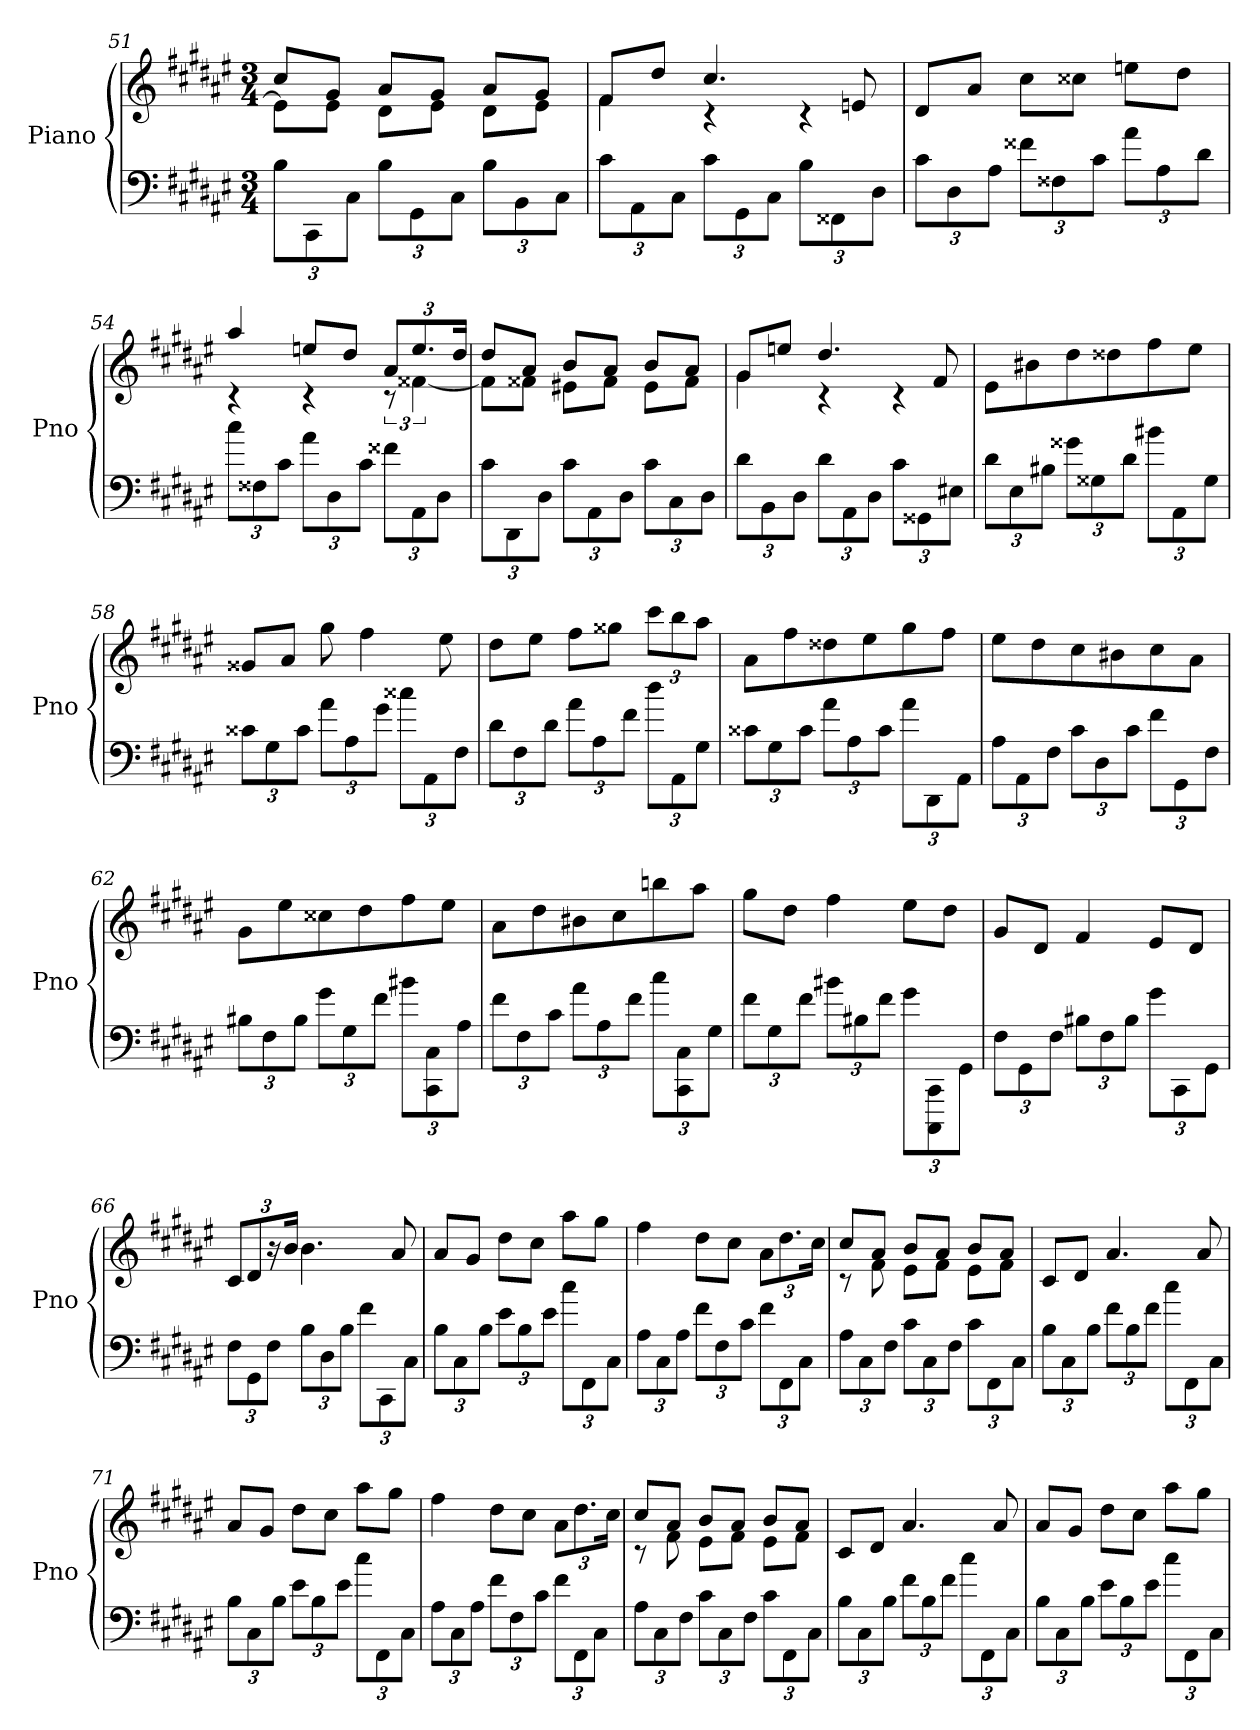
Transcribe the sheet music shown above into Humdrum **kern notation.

**kern	**kern
*part1	*part1
*staff2	*staff1
*I"Piano	*
*I'Pno	*
*clefF4	*clefG2
*k[f#c#g#d#a#e#]	*k[f#c#g#d#a#e#]
*F#:	*F#:
*M3/4	*M3/4
=51	=51
*	*^
12B\L	8cc#L	8e#L]
12CC#\	.	.
.	8g#J	8e#J
12C#\J	.	.
12B\L	8a#L	8d#L
12GG#\	.	.
.	8g#J	8e#J
12C#\J	.	.
12B\L	8a#L	8d#L
12BB\	.	.
.	8g#J	8e#J
12C#\J	.	.
=52	=52	=52
12c#\L	8f#L	4f#
12AA#\	.	.
.	8dd#J	.
12C#\J	.	.
12c#\L	4.cc#	4rc
12GG#\	.	.
12C#\J	.	.
12B\L	.	4rc
12FF##X\	.	.
.	8en	.
12D#\J	.	.
*	*v	*v
=53	=53
12c#\L	8d#L
12D#\	.
.	8a#J
12A#\J	.
12f##X\L	8cc#L
12F##X\	.
.	8cc##XJ
12c#\J	.
12a#\L	8eenL
12A#\	.
.	8dd#J
12d#\J	.
=54	=54
*	*^
12cc#\L	4aa#	4rc
12F##X\	.	.
12c#\J	.	.
12a#\L	8eenL	4rc
12D#\	.	.
.	8dd#J	.
12c#\J	.	.
12f##X\L	12a#L	12rc
12AA#\	12.ee	[6f##X
12D#\J	.	.
.	24dd#Jk	.
=55	=55	=55
12c#\L	8dd#L	8f##L]
12DD#\	.	.
.	8a#J	8f##XJ
12D#\J	.	.
12c#\L	8bL	8e#XL
12AA#\	.	.
.	8a#J	8f##J
12D#\J	.	.
12c#\L	8bL	8e#L
12C#\	.	.
.	8a#J	8f##J
12D#\J	.	.
=56	=56	=56
12d#\L	8g#L	4g#
12BB\	.	.
.	8eenJ	.
12D#\J	.	.
12d#\L	4.dd#	4rc
12AA#\	.	.
12D#\J	.	.
12c#\L	.	4rc
12GG##X\	.	.
.	8f#	.
12E#X\J	.	.
*	*v	*v
=57	=57
12d#\L	8e#L
12E#\	.
.	8b#X
12B#X\J	.
12g##X\L	8dd#
12G##X\	.
.	8dd##X
12d#\J	.
12b#X\L	8ff#
12AA#\	.
.	8ee#J
12G##\J	.
=58	=58
12c##X\L	8g##XL
12G#\	.
.	8a#J
12c##\J	.
12a#\L	8gg#
12A#\	.
.	4ff#
12g#\J	.
12cc##X\L	.
12AA#\	.
.	8ee#
12F#\J	.
=59	=59
12d#\L	8dd#L
12F#\	.
.	8ee#J
12d#\J	.
12a#\L	8ff#L
12A#\	.
.	8gg##XJ
12f#\J	.
12dd#\L	12ccc#L
12AA#\	12bb
12G#\J	12aa#J
=60	=60
12c##X\L	8a#L
12G#\	.
.	8ff#
12c##\J	.
12a#\L	8dd##X
12A#\	.
.	8ee#
12c##\J	.
12a#\L	8gg#
12DD#\	.
.	8ff#J
12AA#\J	.
=61	=61
12A#\L	8ee#L
12AA#\	.
.	8dd#
12F#\J	.
12c#\L	8cc#
12D#\	.
.	8b#X
12c#\J	.
12f#\L	8cc#
12GG#\	.
.	8a#J
12F#\J	.
=62	=62
12B#X\L	8g#L
12F#\	.
.	8ee#
12B#\J	.
12g#\L	8cc##X
12G#\	.
.	8dd#
12f#\J	.
12b#X\L	8ff#
12CC#\ 12C#\	.
.	8ee#J
12A#\J	.
=63	=63
12f#\L	8a#L
12F#\	.
.	8dd#
12c#\J	.
12a#\L	8b#X
12A#\	.
.	8cc#
12f#\J	.
12cc#\L	8bbn
12CC#\ 12C#\	.
.	8aa#J
12G#\J	.
=64	=64
12f#\L	8gg#L
12G#\	.
.	8dd#J
12f#\J	.
12b#X\L	4ff#
12B#X\	.
12f#\J	.
12g#\L	8ee#L
12CCC#\ 12CC#\	.
.	8dd#J
12GG#\J	.
=65	=65
12F#\L	8g#L
12GG#\	.
.	8d#J
12F#\J	.
12B#X\L	4f#
12F#\	.
12B#\J	.
12g#\L	8e#L
12CC#\	.
.	8d#J
12GG#\J	.
=66	=66
12F#\L	12c#L
12GG#\	12d#
12F#\J	24r
.	24bJk
12B\L	4.b
12D#\	.
12B\J	.
12f#\L	.
12CC#\	.
.	8a#
12C#\J	.
=67	=67
12B\L	8a#L
12C#\	.
.	8g#J
12B\J	.
12e#\L	8dd#L
12B\	.
.	8cc#J
12e#\J	.
12cc#\L	8aa#L
12FF#\	.
.	8gg#J
12C#\J	.
=68	=68
12A#\L	4ff#
12C#\	.
12A#\J	.
12f#\L	8dd#L
12F#\	.
.	8cc#J
12c#\J	.
12f#\L	12a#L
12FF#\	12.dd#
12C#\J	.
.	24cc#Jk
=69	=69
*	*^
12A#\L	8cc#L	8rc
12C#\	.	.
.	8a#J	8f#
12F#\J	.	.
12c#\L	8bL	8e#L
12C#\	.	.
.	8a#J	8f#J
12F#\J	.	.
12c#\L	8bL	8e#L
12FF#\	.	.
.	8a#J	8f#J
12C#\J	.	.
*	*v	*v
=70	=70
12B\L	8c#L
12C#\	.
.	8d#J
12B\J	.
12f#\L	4.a#
12B\	.
12f#\J	.
12cc#\L	.
12FF#\	.
.	8a#
12C#\J	.
=71	=71
12B\L	8a#L
12C#\	.
.	8g#J
12B\J	.
12e#\L	8dd#L
12B\	.
.	8cc#J
12e#\J	.
12cc#\L	8aa#L
12FF#\	.
.	8gg#J
12C#\J	.
=72	=72
12A#\L	4ff#
12C#\	.
12A#\J	.
12f#\L	8dd#L
12F#\	.
.	8cc#J
12c#\J	.
12f#\L	12a#L
12FF#\	12.dd#
12C#\J	.
.	24cc#Jk
=73	=73
*	*^
12A#\L	8cc#L	8rc
12C#\	.	.
.	8a#J	8f#
12F#\J	.	.
12c#\L	8bL	8e#L
12C#\	.	.
.	8a#J	8f#J
12F#\J	.	.
12c#\L	8bL	8e#L
12FF#\	.	.
.	8a#J	8f#J
12C#\J	.	.
*	*v	*v
=74	=74
12B\L	8c#L
12C#\	.
.	8d#J
12B\J	.
12f#\L	4.a#
12B\	.
12f#\J	.
12cc#\L	.
12FF#\	.
.	8a#
12C#\J	.
=75	=75
12B\L	8a#L
12C#\	.
.	8g#J
12B\J	.
12e#\L	8dd#L
12B\	.
.	8cc#J
12e#\J	.
12cc#\L	8aa#L
12FF#\	.
.	8gg#J
12C#\J	.
=	=
*-	*-
